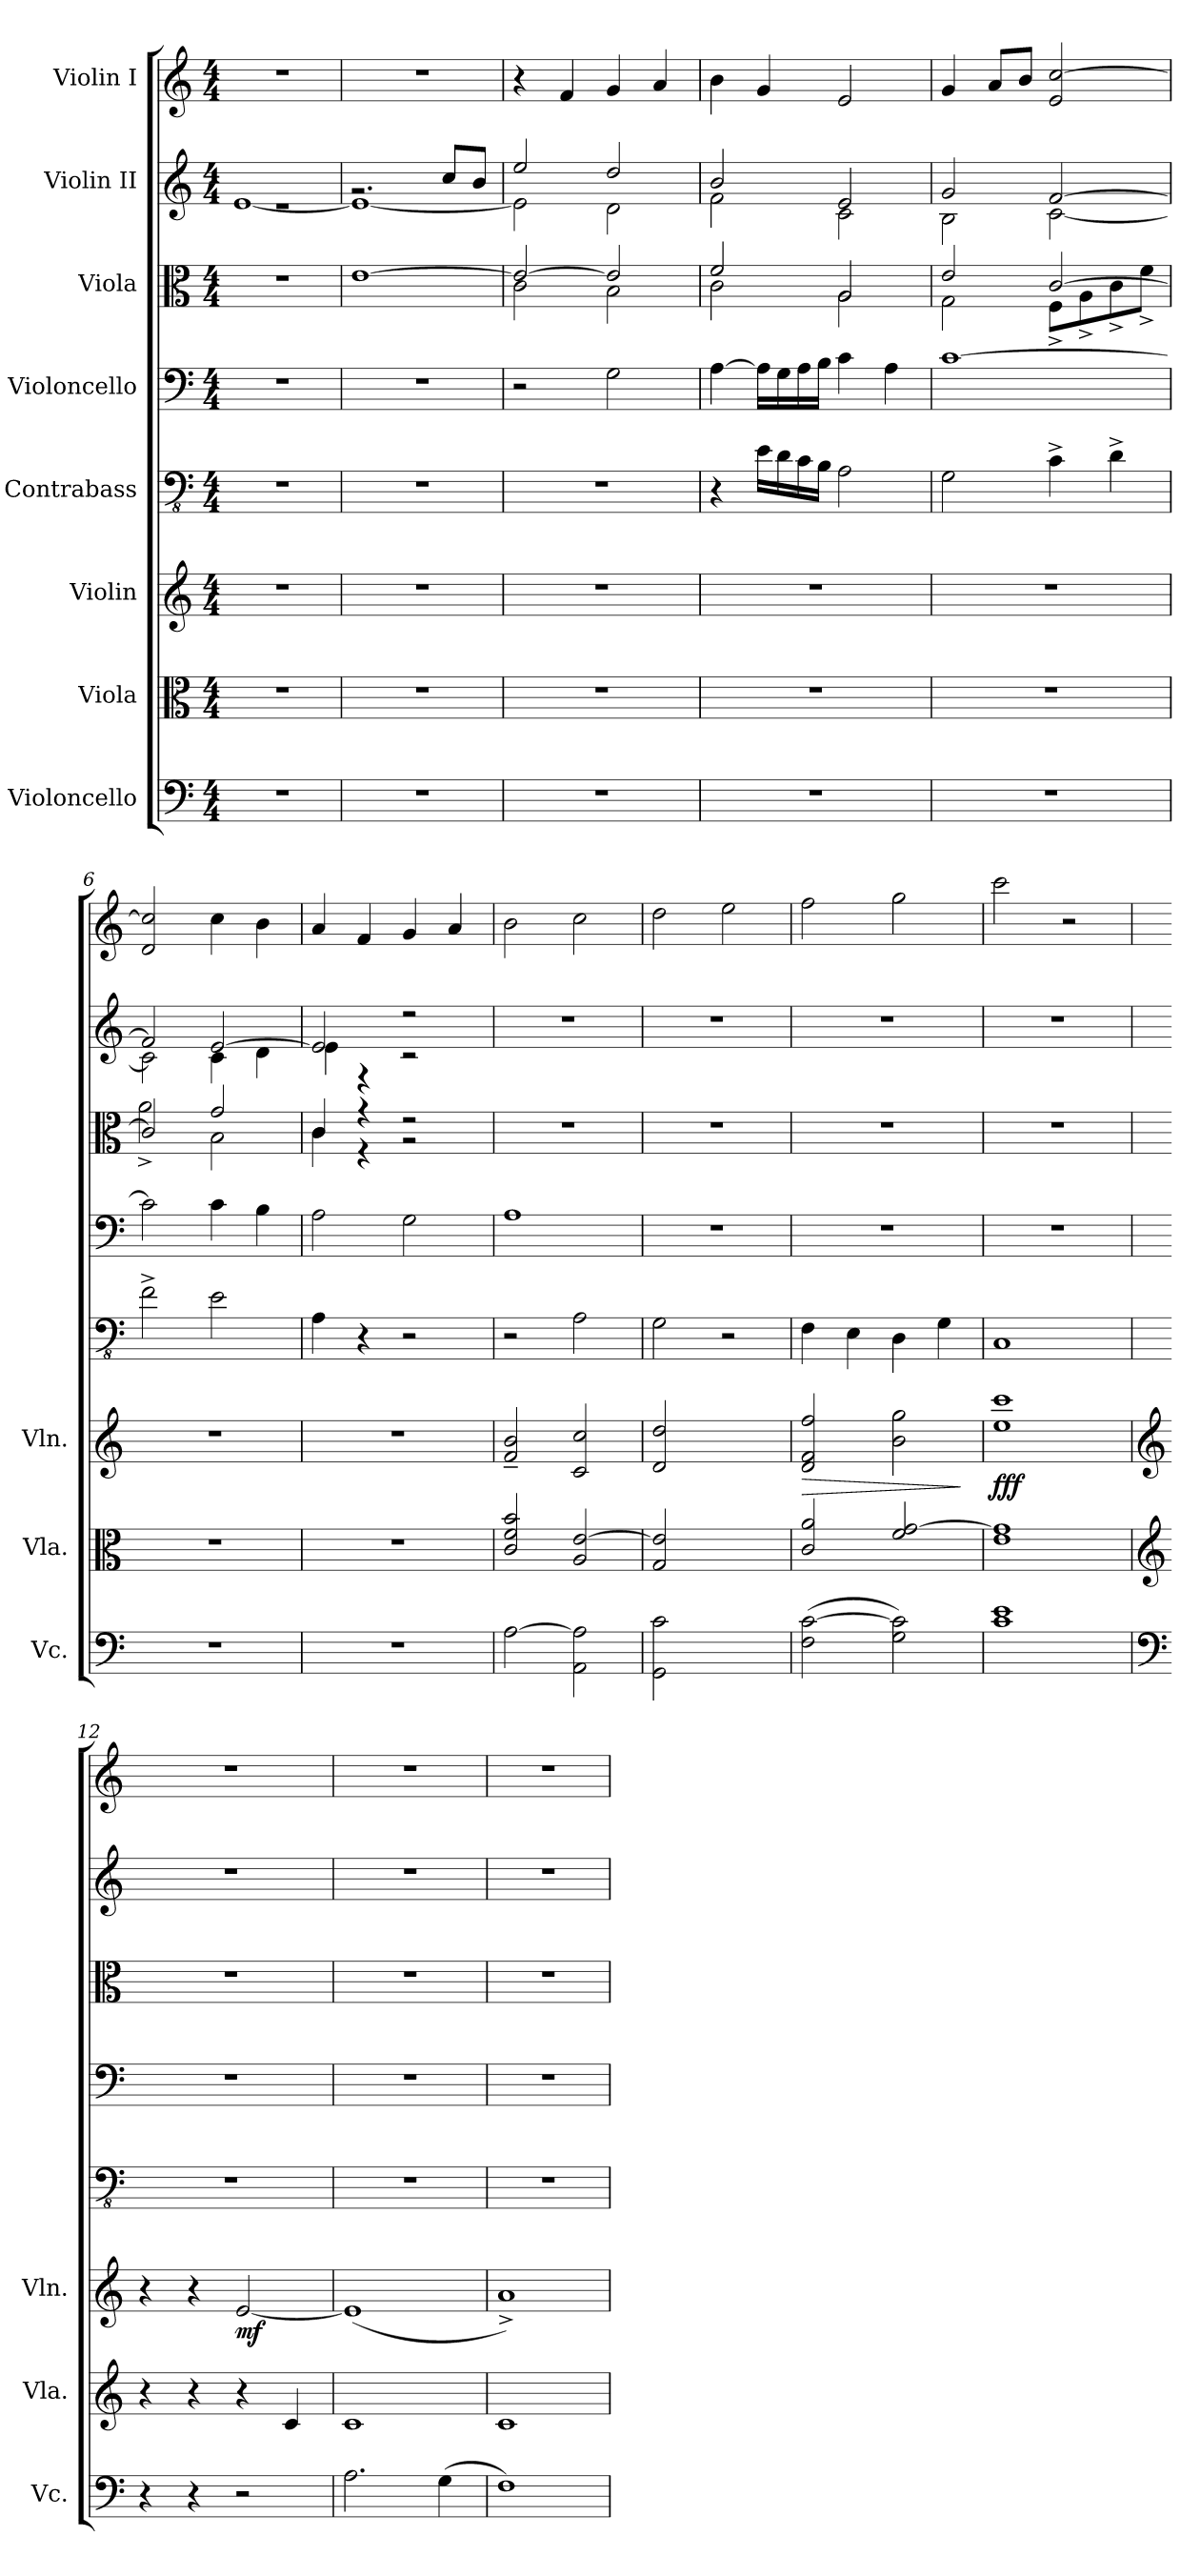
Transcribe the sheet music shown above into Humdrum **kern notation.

**kern	**kern	**kern	**dynam	**kern	**kern	**kern	**kern	**kern
*part8	*part7	*part6	*part6	*part5	*part4	*part3	*part2	*part1
*staff8	*staff7	*staff6	*staff6	*staff5	*staff4	*staff3	*staff2	*staff1
*I"Violoncello	*I"Viola	*I"Violin	*	*I"Contrabass	*I"Violoncello	*I"Viola	*I"Violin II	*I"Violin I
*I'Vc.	*I'Vla.	*I'Vln.	*	*	*	*	*	*
*clefF4	*clefC3	*clefG2	*	*clefFv4	*clefF4	*clefC3	*clefG2	*clefG2
*k[]	*k[]	*k[]	*	*k[]	*k[]	*k[]	*k[]	*k[]
*M4/4	*M4/4	*M4/4	*	*M4/4	*M4/4	*M4/4	*M4/4	*M4/4
*MM50	*MM50	*MM50	*	*MM50	*MM50	*MM50	*MM50	*MM50
=1	=1	=1	=1	=1	=1	=1	=1	=1
*	*	*	*	*	*	*	*^	*
1r	1r	1r	.	1r	1r	1r	1re	[1e	1r
=2	=2	=2	=2	=2	=2	=2	=2	=2	=2
1r	1r	1r	.	1r	1r	[1e	2.rg	1e_	1r
.	.	.	.	.	.	.	8cc/L	.	.
.	.	.	.	.	.	.	8b/J	.	.
=3	=3	=3	=3	=3	=3	=3	=3	=3	=3
*	*	*	*	*	*	*^	*	*	*
1r	1r	1r	.	1r	2r	2e/_	2c\	2ee/	2e\]	4r
.	.	.	.	.	.	.	.	.	.	4f/
.	.	.	.	.	2G\	2e/]	2B\	2dd/	2d\	4g/
.	.	.	.	.	.	.	.	.	.	4a/
=4	=4	=4	=4	=4	=4	=4	=4	=4	=4	=4
1r	1r	1r	.	4r	[4A\	2f/	2c\	2b/	2f\	4b\
.	.	.	.	16E\LL	16A\LL]	.	.	.	.	4g/
.	.	.	.	16D\	16G\	.	.	.	.	.
.	.	.	.	16C\	16A\	.	.	.	.	.
.	.	.	.	16BB\JJ	16B\JJ	.	.	.	.	.
.	.	.	.	2AA\	4c\	2A/	2A\	2e/	2c\	2e/
.	.	.	.	.	4A\	.	.	.	.	.
=5	=5	=5	=5	=5	=5	=5	=5	=5	=5	=5
1r	1r	1r	.	2GG\	[1c	2e/	2G\	2g/	2B\	4g/
.	.	.	.	.	.	.	.	.	.	8a/L
.	.	.	.	.	.	.	.	.	.	8b/J
.	.	.	.	4C^\	.	[2c/	8F^\L	[2f/	[2c\	2e/ [2cc/
.	.	.	.	.	.	.	8A^\	.	.	.
.	.	.	.	4D^\	.	.	8c^\	.	.	.
.	.	.	.	.	.	.	8f^\J	.	.	.
=6	=6	=6	=6	=6	=6	=6	=6	=6	=6	=6
1r	1r	1r	.	2F^\	2c\]	2c/]	2a^\	2f/]	2c\]	2d/ 2cc/]
.	.	.	.	2E\	4c\	2g/	2B\	[2e/	4c\	4cc\
.	.	.	.	.	4B\	.	.	.	4d\	4b\
=7	=7	=7	=7	=7	=7	=7	=7	=7	=7	=7
1r	1r	1r	.	4AA\	2A\	4c/	4c\	2e/]	4e\	4a/
.	.	.	.	4r	.	4r	4r	.	4r	4f/
.	.	.	.	2r	2G\	2r	2r	2r	2r	4g/
.	.	.	.	.	.	.	.	.	.	4a/
*	*	*	*	*	*	*v	*v	*	*	*
*	*	*	*	*	*	*	*v	*v	*
!!LO:PB:g=z
=8	=8	=8	=8	=8	=8	=8	=8	=8
[2A\	2c/ 2f/ 2b/	2f/~ 2b/~	.	2r	1A	1r	1r	2b\
2AA\ 2A\]	2A/ [2e/	2c/ 2cc/	.	2AA\	.	.	.	2cc\
=9	=9	=9	=9	=9	=9	=9	=9	=9
2GG\ 2c\	2G/ 2e/]	2d/ 2dd/	.	2GG\	1r	1r	1r	2dd\
2ryy	2ryy	2ryy	.	2r	.	.	.	2ee\
=10	=10	=10	=10	=10	=10	=10	=10	=10
!	!	!	!LO:HP:b	!	!	!	!	!
(>2F\ [2c\	2c/ 2a/	2d/ 2f/ 2ff/	>	4FF\	1r	1r	1r	2ff\
.	.	.	.	4EE\	.	.	.	.
2G\ 2c\])	2f/ [2g/	2b\ 2gg\	.	4DD\	.	.	.	2gg\
.	.	.	.	4GG\	.	.	.	.
.	.	.	]	.	.	.	.	.
=11	=11	=11	=11	=11	=11	=11	=11	=11
!	!	!	!LO:DY:b	!	!	!	!	!
1c 1e	1e 1g]	1ee 1ccc	fff	1CC	1r	1r	1r	2ccc\
.	.	.	.	.	.	.	.	2r
=12	=12	=12	=12	=12	=12	=12	=12	=12
*clefF4	*clefG2	*clefG2	*	*	*	*	*	*
4r	4r	4r	.	1r	1r	1r	1r	1r
4r	4r	4r	.	.	.	.	.	.
!	!	!	!LO:DY:b	!	!	!	!	!
2r	4r	[2e/	mf	.	.	.	.	.
.	4c/	.	.	.	.	.	.	.
=13	=13	=13	=13	=13	=13	=13	=13	=13
2.A\	1c	(1e]	.	1r	1r	1r	1r	1r
(>4G\	.	.	.	.	.	.	.	.
=14	=14	=14	=14	=14	=14	=14	=14	=14
1F)	1c	1a^)	.	1r	1r	1r	1r	1r
=	=	=	=	=	=	=	=	=
*-	*-	*-	*-	*-	*-	*-	*-	*-
